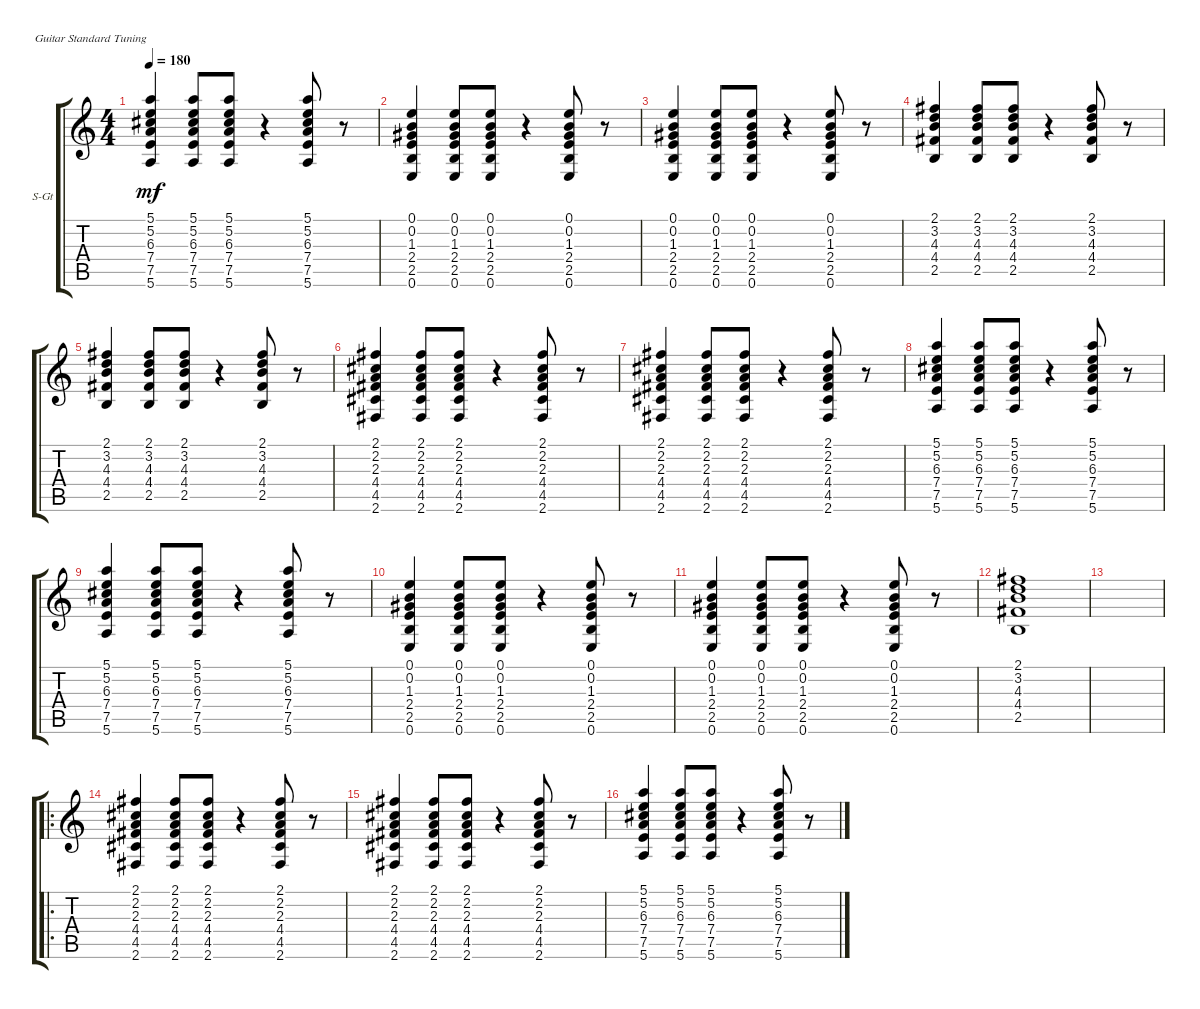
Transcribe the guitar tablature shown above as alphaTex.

\defaultSystemsLayout 4
\bracketExtendMode groupsimilarinstruments
\firstSystemTrackNameOrientation horizontal
\otherSystemsTrackNameOrientation horizontal
\track ("SG" "S-Gt") {instrument acousticguitarsteel}
\staff {score tabs}
\tuning (E4 B3 G3 D3 A2 E2)
\ts (4 4)
\tempo 180
\clef g2
\ks c
(7.5 7.4 6.3 5.2 5.1 5.6).4{dy mf} (7.5 7.4 6.3 5.2 5.1 5.6).8 (7.5 7.4 6.3 5.2 5.1 5.6).8 r.4 (7.5 7.4 6.3 5.2 5.1 5.6).8 r.8 |
(2.5 2.4 1.3 0.2 0.1 0.6).4 (2.5 2.4 1.3 0.2 0.1 0.6).8 (2.5 2.4 1.3 0.2 0.1 0.6).8 r.4 (2.5 2.4 1.3 0.2 0.1 0.6).8 r.8 |
(2.5 2.4 1.3 0.2 0.1 0.6).4 (2.5 2.4 1.3 0.2 0.1 0.6).8 (2.5 2.4 1.3 0.2 0.1 0.6).8 r.4 (2.5 2.4 1.3 0.2 0.1 0.6).8 r.8 |
(2.5 4.4 4.3 3.2 2.1).4 (2.5 4.4 4.3 3.2 2.1).8 (2.5 4.4 4.3 3.2 2.1).8 r.4 (2.5 4.4 4.3 3.2 2.1).8 r.8 |
(2.5 4.4 4.3 3.2 2.1).4 (2.5 4.4 4.3 3.2 2.1).8 (2.5 4.4 4.3 3.2 2.1).8 r.4 (2.5 4.4 4.3 3.2 2.1).8 r.8 |
(4.5 4.4 2.3 2.2 2.1 2.6).4 (4.5 4.4 2.3 2.2 2.1 2.6).8 (4.5 4.4 2.3 2.2 2.1 2.6).8 r.4 (4.5 4.4 2.3 2.2 2.1 2.6).8 r.8 |
(4.5 4.4 2.3 2.2 2.1 2.6).4 (4.5 4.4 2.3 2.2 2.1 2.6).8 (4.5 4.4 2.3 2.2 2.1 2.6).8 r.4 (4.5 4.4 2.3 2.2 2.1 2.6).8 r.8 |
(7.5 7.4 6.3 5.2 5.1 5.6).4 (7.5 7.4 6.3 5.2 5.1 5.6).8 (7.5 7.4 6.3 5.2 5.1 5.6).8 r.4 (7.5 7.4 6.3 5.2 5.1 5.6).8 r.8 |
(7.5 7.4 6.3 5.2 5.1 5.6).4 (7.5 7.4 6.3 5.2 5.1 5.6).8 (7.5 7.4 6.3 5.2 5.1 5.6).8 r.4 (7.5 7.4 6.3 5.2 5.1 5.6).8 r.8 |
(2.5 2.4 1.3 0.2 0.1 0.6).4 (2.5 2.4 1.3 0.2 0.1 0.6).8 (2.5 2.4 1.3 0.2 0.1 0.6).8 r.4 (2.5 2.4 1.3 0.2 0.1 0.6).8 r.8 |
(2.5 2.4 1.3 0.2 0.1 0.6).4 (2.5 2.4 1.3 0.2 0.1 0.6).8 (2.5 2.4 1.3 0.2 0.1 0.6).8 r.4 (2.5 2.4 1.3 0.2 0.1 0.6).8 r.8 |
(2.5 4.4 4.3 3.2 2.1).1 |
|
\ro
(4.5 4.4 2.3 2.2 2.1 2.6).4 (4.5 4.4 2.3 2.2 2.1 2.6).8 (4.5 4.4 2.3 2.2 2.1 2.6).8 r.4 (4.5 4.4 2.3 2.2 2.1 2.6).8 r.8 |
(4.5 4.4 2.3 2.2 2.1 2.6).4 (4.5 4.4 2.3 2.2 2.1 2.6).8 (4.5 4.4 2.3 2.2 2.1 2.6).8 r.4 (4.5 4.4 2.3 2.2 2.1 2.6).8 r.8 |
(7.5 7.4 6.3 5.2 5.1 5.6).4 (7.5 7.4 6.3 5.2 5.1 5.6).8 (7.5 7.4 6.3 5.2 5.1 5.6).8 r.4 (7.5 7.4 6.3 5.2 5.1 5.6).8 r.8
